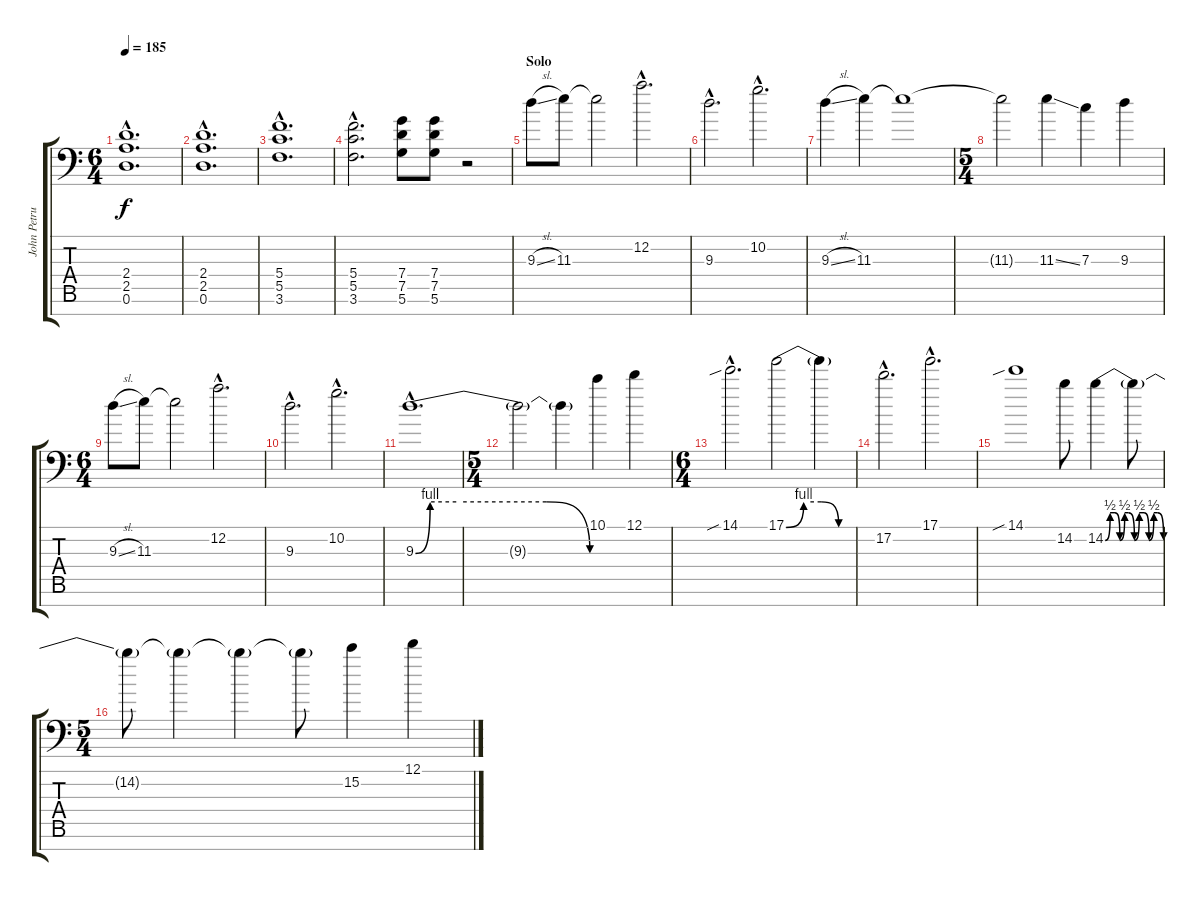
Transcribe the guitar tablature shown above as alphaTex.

\track ("John Petrucci" "John Petru") {instrument distortionguitar}
\staff {score tabs}
\tuning (D4 A3 F3 C3 G2 D2 A1) {hide}
\ts (6 4)
\tempo 185
\clef f4
\ks c
(2.4{hac} 2.5{hac} 0.6{hac}).1{d dy f} |
(2.4{hac} 2.5{hac} 0.6{hac}).1{d} |
(5.4{hac} 5.5{hac} 3.6{hac}).1{d} |
(5.4{hac} 5.5{hac} 3.6{hac}).2{d} (7.4 7.5 5.6).8 (7.4 7.5 5.6).8 r.2 |
\section ("" "Solo")
9.3{sl}.8 11.3.8 11.3{t}.2 12.2{hac}.2{d} |
9.3{hac}.2{d} 10.2{hac}.2{d} |
9.3{sl}.4 11.3.4 11.3{t}.1 |
\ts (5 4)
11.3{t}.2 11.3{ss}.4 7.3.4 9.3.4 |
\ts (6 4)
9.3{sl}.8 11.3.8 11.3{t}.2 12.2{hac}.2{d} |
9.3{hac}.2{d} 10.2{hac}.2{d} |
9.3{be (custom 0 0 5 4 14 4 30 4 45 4 60 0) hac}.1{d} |
\ts (5 4)
9.3{t}.2 9.3{t}.4 10.1.4 12.1.4 |
\ts (6 4)
14.1{sib hac}.2{d} 17.1{be (custom 0 0 15 4 30 4 45 0 60 0)}.2 17.1{t}.4 |
17.2{hac}.2{d} 17.1{hac}.2{d} |
14.1{sib}.1 14.2.8 14.2{be (custom 0 0 5 2 10 2 15 0 20 2 24 2 30 0 35 2 40 2 45 0 50 2 54 2 60 0)}.4 14.2{t}.8 |
\ts (5 4)
14.2{t}.8 14.2{t}.4 14.2{t}.4 14.2{t}.8 15.2.4 12.1.4
